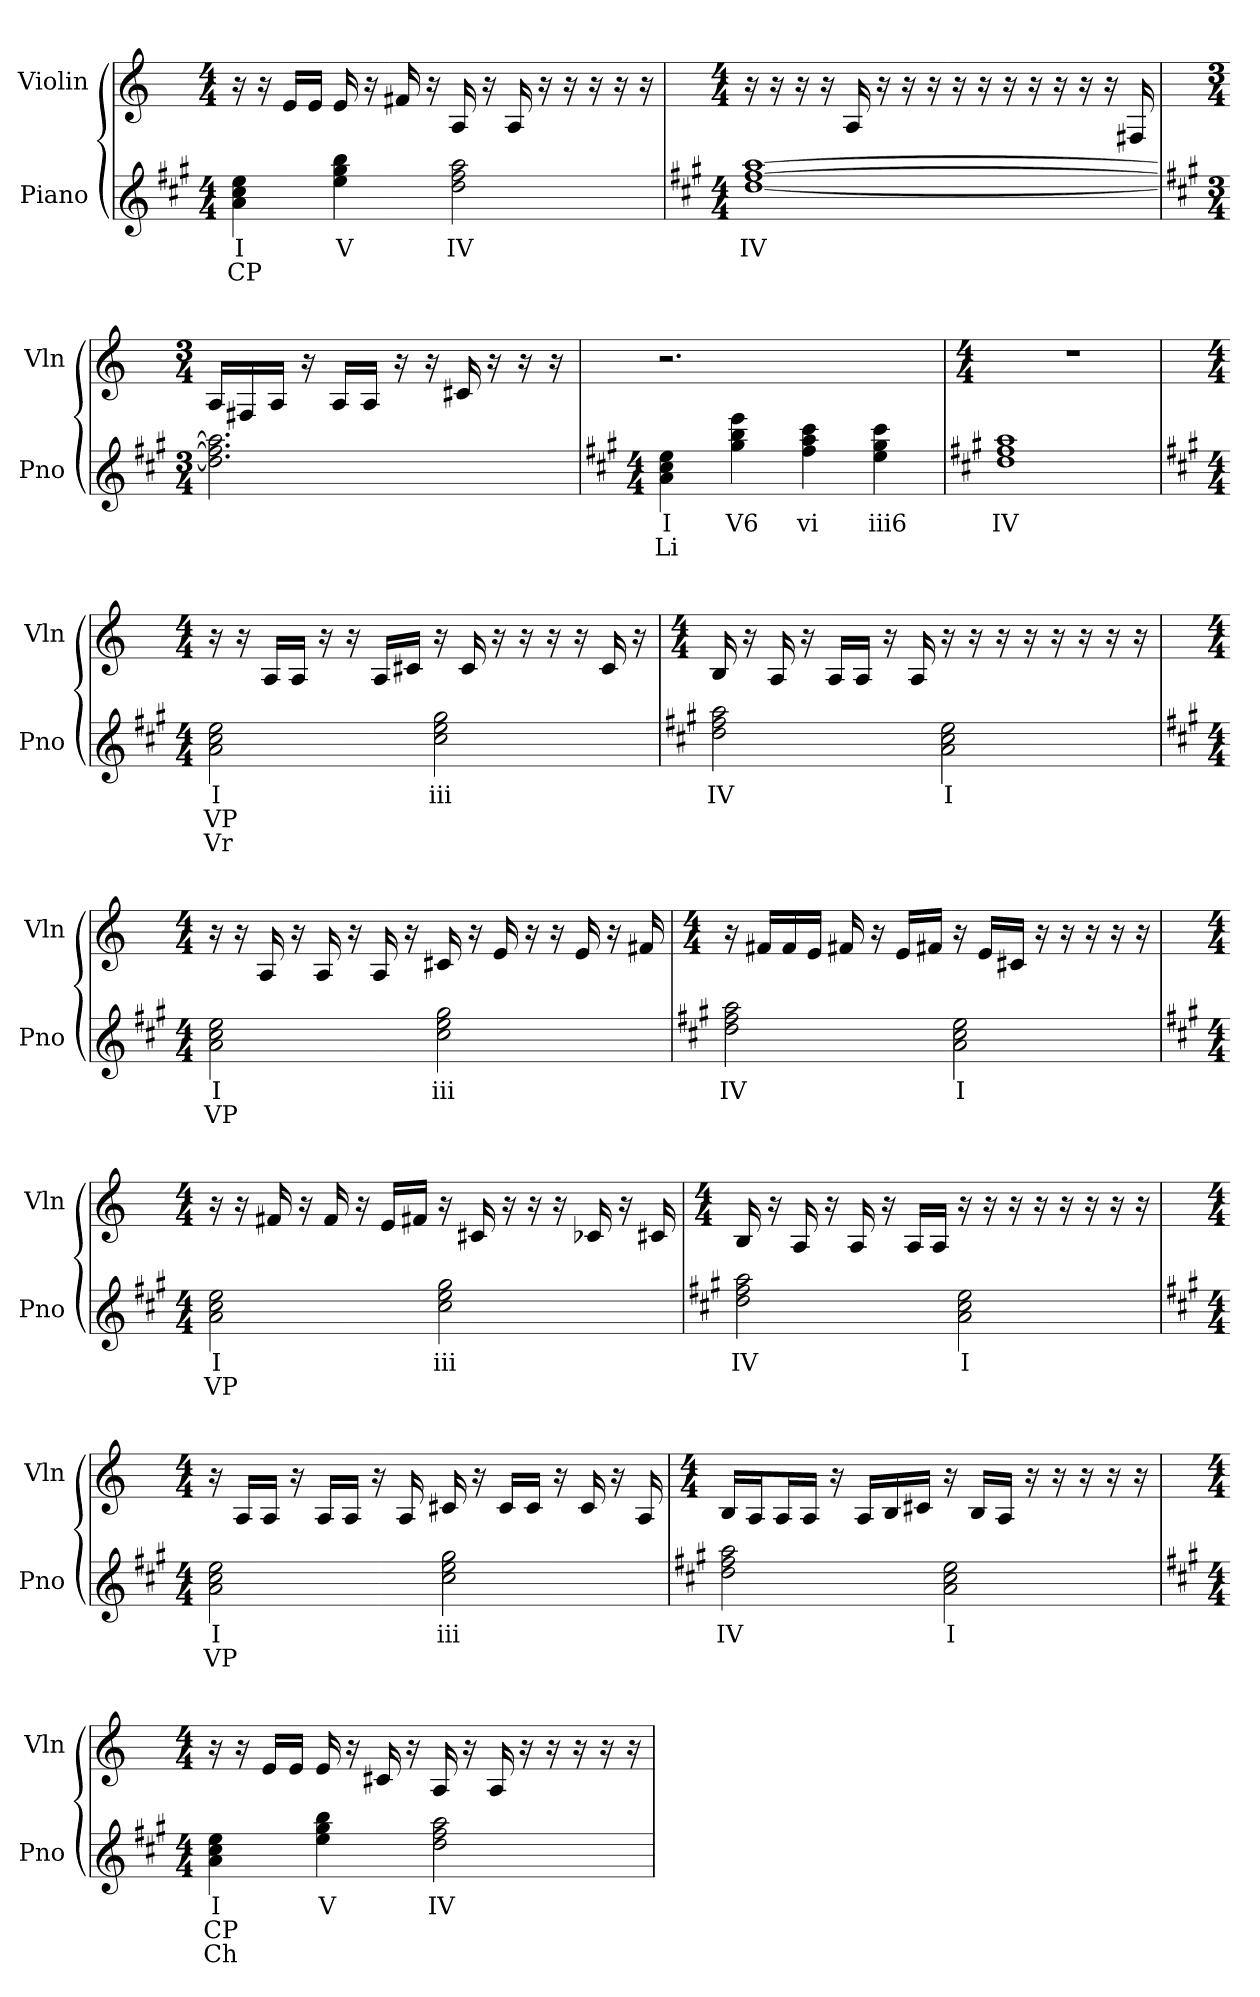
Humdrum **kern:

**kern	**text	**text	**text	**kern
*part2	*part2	*part2	*part2	*part1
*staff2	*staff2	*staff2	*staff2	*staff1
*I"Piano	*	*	*	*I"Violin
*I'Pno	*	*	*	*I'Vln
*k[f#c#g#]	*	*	*	*
*A:	*	*	*	*
*M4/4	*	*	*	*M4/4
=	=	=	=	=
4a 4cc# 4ee	I	CP	.	16r
.	.	.	.	16r
.	.	.	.	16eLL
.	.	.	.	16eJJ
4ee 4gg# 4bb	V	.	.	16e
.	.	.	.	16r
.	.	.	.	16f#X
.	.	.	.	16r
2dd 2ff# 2aa	IV	.	.	16A
.	.	.	.	16r
.	.	.	.	16A
.	.	.	.	16r
.	.	.	.	16r
.	.	.	.	16r
.	.	.	.	16r
.	.	.	.	16r
=	=	=	=	=
*k[f#c#g#]	*	*	*	*
*A:	*	*	*	*
*M4/4	*	*	*	*M4/4
[1dd [1ff# [1aa	IV	.	.	16r
.	.	.	.	16r
.	.	.	.	16r
.	.	.	.	16r
.	.	.	.	16A
.	.	.	.	16r
.	.	.	.	16r
.	.	.	.	16r
.	.	.	.	16r
.	.	.	.	16r
.	.	.	.	16r
.	.	.	.	16r
.	.	.	.	16r
.	.	.	.	16r
.	.	.	.	16r
.	.	.	.	16F#X
=	=	=	=	=
*k[f#c#g#]	*	*	*	*
*A:	*	*	*	*
*M3/4	*	*	*	*M3/4
2.dd] 2.ff#] 2.aa]	.	.	.	16ALL
.	.	.	.	16F#X
.	.	.	.	16AJJ
.	.	.	.	16r
.	.	.	.	16ALL
.	.	.	.	16AJJ
.	.	.	.	16r
.	.	.	.	16r
.	.	.	.	16c#X
.	.	.	.	16r
.	.	.	.	16r
.	.	.	.	16r
=	=	=	=	=
*k[f#c#g#]	*	*	*	*
*A:	*	*	*	*
*M4/4	*	*	*	*
4a 4cc# 4ee	I	Li	.	2.r
4gg# 4bb 4eee	V6	.	.	.
4ff# 4aa 4ccc#	vi	.	.	.
4ee 4gg# 4ccc#	iii6	.	.	4ryy
=	=	=	=	=
*k[f#c#g#]	*	*	*	*
*A:	*	*	*	*
*	*	*	*	*M4/4
1dd 1ff# 1aa	IV	.	.	1r
=	=	=	=	=
*k[f#c#g#]	*	*	*	*
*A:	*	*	*	*
*M4/4	*	*	*	*M4/4
2a 2cc# 2ee	I	VP	Vr	16r
.	.	.	.	16r
.	.	.	.	16ALL
.	.	.	.	16AJJ
.	.	.	.	16r
.	.	.	.	16r
.	.	.	.	16ALL
.	.	.	.	16c#XJJ
2cc# 2ee 2gg#	iii	.	.	16r
.	.	.	.	16c#
.	.	.	.	16r
.	.	.	.	16r
.	.	.	.	16r
.	.	.	.	16r
.	.	.	.	16c#
.	.	.	.	16r
=	=	=	=	=
*k[f#c#g#]	*	*	*	*
*A:	*	*	*	*
*	*	*	*	*M4/4
2dd 2ff# 2aa	IV	.	.	16B
.	.	.	.	16r
.	.	.	.	16A
.	.	.	.	16r
.	.	.	.	16ALL
.	.	.	.	16AJJ
.	.	.	.	16r
.	.	.	.	16A
2a 2cc# 2ee	I	.	.	16r
.	.	.	.	16r
.	.	.	.	16r
.	.	.	.	16r
.	.	.	.	16r
.	.	.	.	16r
.	.	.	.	16r
.	.	.	.	16r
=	=	=	=	=
*k[f#c#g#]	*	*	*	*
*A:	*	*	*	*
*M4/4	*	*	*	*M4/4
2a 2cc# 2ee	I	VP	.	16r
.	.	.	.	16r
.	.	.	.	16A
.	.	.	.	16r
.	.	.	.	16A
.	.	.	.	16r
.	.	.	.	16A
.	.	.	.	16r
2cc# 2ee 2gg#	iii	.	.	16c#X
.	.	.	.	16r
.	.	.	.	16e
.	.	.	.	16r
.	.	.	.	16r
.	.	.	.	16e
.	.	.	.	16r
.	.	.	.	16f#X
=	=	=	=	=
*k[f#c#g#]	*	*	*	*
*A:	*	*	*	*
*	*	*	*	*M4/4
2dd 2ff# 2aa	IV	.	.	16r
.	.	.	.	16f#XLL
.	.	.	.	16f#
.	.	.	.	16eJJ
.	.	.	.	16f#X
.	.	.	.	16r
.	.	.	.	16eLL
.	.	.	.	16f#XJJ
2a 2cc# 2ee	I	.	.	16r
.	.	.	.	16eLL
.	.	.	.	16c#XJJ
.	.	.	.	16r
.	.	.	.	16r
.	.	.	.	16r
.	.	.	.	16r
.	.	.	.	16r
=	=	=	=	=
*k[f#c#g#]	*	*	*	*
*A:	*	*	*	*
*M4/4	*	*	*	*M4/4
2a 2cc# 2ee	I	VP	.	16r
.	.	.	.	16r
.	.	.	.	16f#X
.	.	.	.	16r
.	.	.	.	16f#
.	.	.	.	16r
.	.	.	.	16eLL
.	.	.	.	16f#XJJ
2cc# 2ee 2gg#	iii	.	.	16r
.	.	.	.	16c#X
.	.	.	.	16r
.	.	.	.	16r
.	.	.	.	16r
.	.	.	.	16c-X
.	.	.	.	16r
.	.	.	.	16c#X
=	=	=	=	=
*k[f#c#g#]	*	*	*	*
*A:	*	*	*	*
*	*	*	*	*M4/4
2dd 2ff# 2aa	IV	.	.	16B
.	.	.	.	16r
.	.	.	.	16A
.	.	.	.	16r
.	.	.	.	16A
.	.	.	.	16r
.	.	.	.	16ALL
.	.	.	.	16AJJ
2a 2cc# 2ee	I	.	.	16r
.	.	.	.	16r
.	.	.	.	16r
.	.	.	.	16r
.	.	.	.	16r
.	.	.	.	16r
.	.	.	.	16r
.	.	.	.	16r
=	=	=	=	=
*k[f#c#g#]	*	*	*	*
*A:	*	*	*	*
*M4/4	*	*	*	*M4/4
2a 2cc# 2ee	I	VP	.	16r
.	.	.	.	16ALL
.	.	.	.	16AJJ
.	.	.	.	16r
.	.	.	.	16ALL
.	.	.	.	16AJJ
.	.	.	.	16r
.	.	.	.	16A
2cc# 2ee 2gg#	iii	.	.	16c#X
.	.	.	.	16r
.	.	.	.	16c#LL
.	.	.	.	16c#JJ
.	.	.	.	16r
.	.	.	.	16c#
.	.	.	.	16r
.	.	.	.	16A
=	=	=	=	=
*k[f#c#g#]	*	*	*	*
*A:	*	*	*	*
*	*	*	*	*M4/4
2dd 2ff# 2aa	IV	.	.	16BLL
.	.	.	.	16AJ
.	.	.	.	16AL
.	.	.	.	16AJJ
.	.	.	.	16r
.	.	.	.	16ALL
.	.	.	.	16B
.	.	.	.	16c#XJJ
2a 2cc# 2ee	I	.	.	16r
.	.	.	.	16BLL
.	.	.	.	16AJJ
.	.	.	.	16r
.	.	.	.	16r
.	.	.	.	16r
.	.	.	.	16r
.	.	.	.	16r
=	=	=	=	=
*k[f#c#g#]	*	*	*	*
*A:	*	*	*	*
*M4/4	*	*	*	*M4/4
4a 4cc# 4ee	I	CP	Ch	16r
.	.	.	.	16r
.	.	.	.	16eLL
.	.	.	.	16eJJ
4ee 4gg# 4bb	V	.	.	16e
.	.	.	.	16r
.	.	.	.	16c#X
.	.	.	.	16r
2dd 2ff# 2aa	IV	.	.	16A
.	.	.	.	16r
.	.	.	.	16A
.	.	.	.	16r
.	.	.	.	16r
.	.	.	.	16r
.	.	.	.	16r
.	.	.	.	16r
=	=	=	=	=
*-	*-	*-	*-	*-
